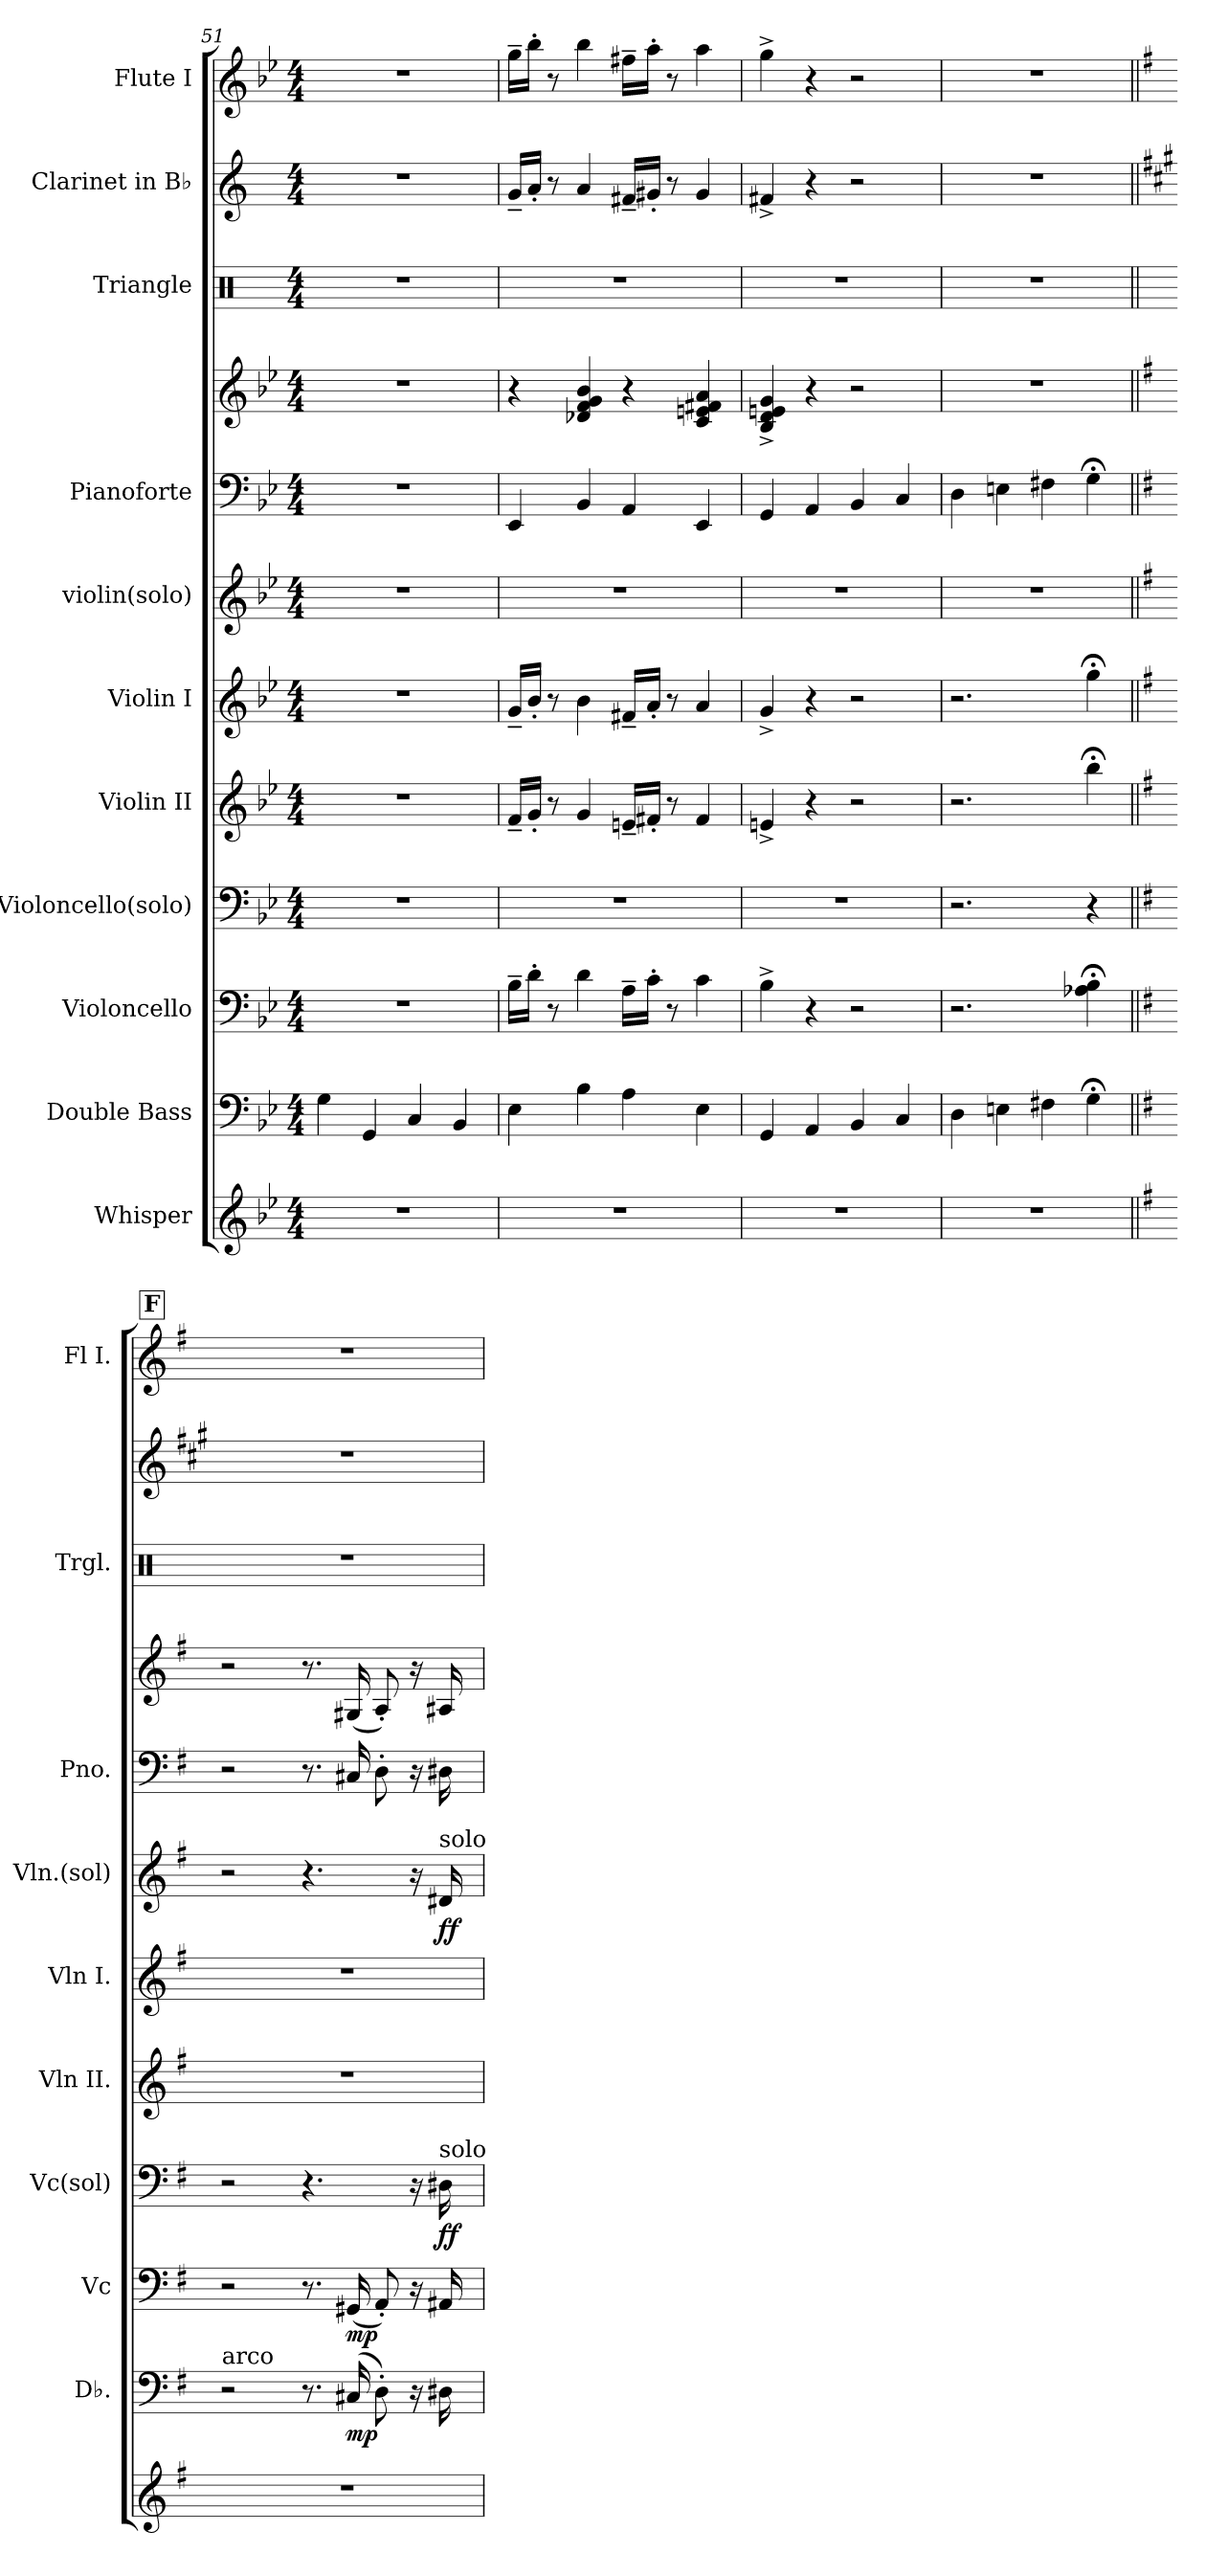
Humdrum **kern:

**kern	**kern	**dynam	**kern	**dynam	**kern	**dynam	**kern	**kern	**kern	**dynam	**kern	**kern	**kern	**kern	**kern
*part11	*part10	*part10	*part9	*part9	*part8	*part8	*part7	*part6	*part5	*part5	*part4	*part4	*part3	*part2	*part1
*staff12	*staff11	*staff11	*staff10	*staff10	*staff9	*staff9	*staff8	*staff7	*staff6	*staff6	*staff5	*staff4	*staff3	*staff2	*staff1
*I"Whisper	*I"Double Bass	*	*I"Violoncello	*	*I"Violoncello(solo)	*	*I"Violin II	*I"Violin I	*I"violin(solo)	*	*I"Pianoforte	*	*I"Triangle	*I"Clarinet in B♭	*I"Flute I
*	*I'Db.	*	*I'Vc	*	*I'Vc(sol)	*	*I'Vln II.	*I'Vln I.	*I'Vln.(sol)	*	*I'Pno.	*	*I'Trgl.	*	*I'Fl I.
*clefG2	*clefF4	*	*clefF4	*	*clefF4	*	*clefG2	*clefG2	*clefG2	*	*clefF4	*clefG2	*clefX	*clefG2	*clefG2
*	*ITrd7c12	*	*	*	*	*	*	*	*	*	*	*	*	*ITrd1c2	*
*k[b-e-]	*k[b-e-]	*	*k[b-e-]	*	*k[b-e-]	*	*k[b-e-]	*k[b-e-]	*k[b-e-]	*	*k[b-e-]	*k[b-e-]	*k[]	*k[b-e-]	*k[b-e-]
*M4/4	*M4/4	*	*M4/4	*	*M4/4	*	*M4/4	*M4/4	*M4/4	*	*M4/4	*M4/4	*M4/4	*M4/4	*M4/4
=51	=51	=51	=51	=51	=51	=51	=51	=51	=51	=51	=51	=51	=51	=51	=51
1r	4GG\	.	1r	.	1r	.	1r	1r	1r	.	1r	1r	1r	1r	1r
.	4GGG/	.	.	.	.	.	.	.	.	.	.	.	.	.	.
.	4CC/	.	.	.	.	.	.	.	.	.	.	.	.	.	.
.	4BBB-/	.	.	.	.	.	.	.	.	.	.	.	.	.	.
=52	=52	=52	=52	=52	=52	=52	=52	=52	=52	=52	=52	=52	=52	=52	=52
1r	4EE-\	.	16B-~\LL	.	1r	.	16f~/LL	16g~/LL	1r	.	4EE-/	4r	1r	16f~/LL	16gg~\LL
.	.	.	16d'\JJ	.	.	.	16g'/JJ	16b-'/JJ	.	.	.	.	.	16g'/JJ	16bb-'\JJ
.	.	.	8r	.	.	.	8r	8r	.	.	.	.	.	8r	8r
.	4BB-\	.	4d\	.	.	.	4g/	4b-\	.	.	4BB-/	4d-X/ 4f/ 4g/ 4b-/	.	4g/	4bb-\
.	4AA\	.	16A~\LL	.	.	.	16en~/LL	16f#X~/LL	.	.	4AA/	4r	.	16en~/LL	16ff#X~\LL
.	.	.	16c'\JJ	.	.	.	16f#X'/JJ	16a'/JJ	.	.	.	.	.	16f#X'/JJ	16aa'\JJ
.	.	.	8r	.	.	.	8r	8r	.	.	.	.	.	8r	8r
.	4EE-\	.	4c\	.	.	.	4f#/	4a/	.	.	4EE-/	4c/ 4en/ 4f#X/ 4a/	.	4f#/	4aa\
!!LO:PB:g=z
=53	=53	=53	=53	=53	=53	=53	=53	=53	=53	=53	=53	=53	=53	=53	=53
1r	4GGG/	.	4B-^\	.	1r	.	4en^/	4g^/	1r	.	4GG/	4B-/^ 4d/^ 4en/^ 4g/^	1r	4en^/	4gg^\
.	4AAA/	.	4r	.	.	.	4r	4r	.	.	4AA/	4r	.	4r	4r
.	4BBB-/	.	2r	.	.	.	2r	2r	.	.	4BB-/	2r	.	2r	2r
.	4CC/	.	.	.	.	.	.	.	.	.	4C/	.	.	.	.
=54	=54	=54	=54	=54	=54	=54	=54	=54	=54	=54	=54	=54	=54	=54	=54
1r	4DD\	.	2.r	.	2.r	.	2.r	2.r	1r	.	4D\	1r	1r	1r	1r
.	4EEn\	.	.	.	.	.	.	.	.	.	4En\	.	.	.	.
.	4FF#X\	.	.	.	.	.	.	.	.	.	4F#X\	.	.	.	.
*	*	*	*	*	*	*	*	*8va	*	*	*	*	*	*	*
.	4GG;<\	.	4A-X\;< 4B-\;<	.	4r	.	4bb-;<\	4ggg;<\	.	.	4G;<\	.	.	.	.
!!LO:REH:place=s1:a:B:fs=14:t=F
=55||	=55||	=55||	=55||	=55||	=55||	=55||	=55||	=55||	=55||	=55||	=55||	=55||	=55||	=55||	=55||
*k[f#]	*k[f#]	*	*k[f#]	*	*k[f#]	*	*k[f#]	*k[f#]	*k[f#]	*	*k[f#]	*k[f#]	*	*k[f#]	*k[f#]
*	*	*	*	*	*	*	*	*X8va	*	*	*	*	*	*	*
!	!LO:TX:a:t=arco	!	!	!	!	!	!	!	!	!	!	!	!	!	!
1r	2r	.	2r	.	2r	.	1r	1r	2r	.	2r	2r	1r	1r	1r
.	8.r	.	8.r	.	4.r	.	.	.	4.r	.	8.r	8.r	.	.	.
!	!	!LO:DY:b	!	!LO:DY:b	!	!	!	!	!	!	!	!	!	!	!
.	(16CC#X/	mp	(16GG#X/	mp	.	.	.	.	.	.	16C#X/	(16G#X/	.	.	.
.	8DD'\)	.	8AA'/)	.	.	.	.	.	.	.	8D'\	8A'/)	.	.	.
.	16r	.	16r	.	16r	.	.	.	16r	.	16r	16r	.	.	.
!	!	!	!	!	!	!	!	!	!LO:TX:a:t=solo	!	!	!	!	!	!
!	!	!	!	!	!LO:TX:a:t=solo	!	!	!	!	!	!	!	!	!	!
!	!	!	!	!	!	!LO:DY:b	!	!	!	!LO:DY:b	!	!	!	!	!
.	16DD#X\	.	16AA#X/	.	16D#X\	ff	.	.	16d#X/	ff	16D#X\	16A#X/	.	.	.
=	=	=	=	=	=	=	=	=	=	=	=	=	=	=	=
*-	*-	*-	*-	*-	*-	*-	*-	*-	*-	*-	*-	*-	*-	*-	*-
